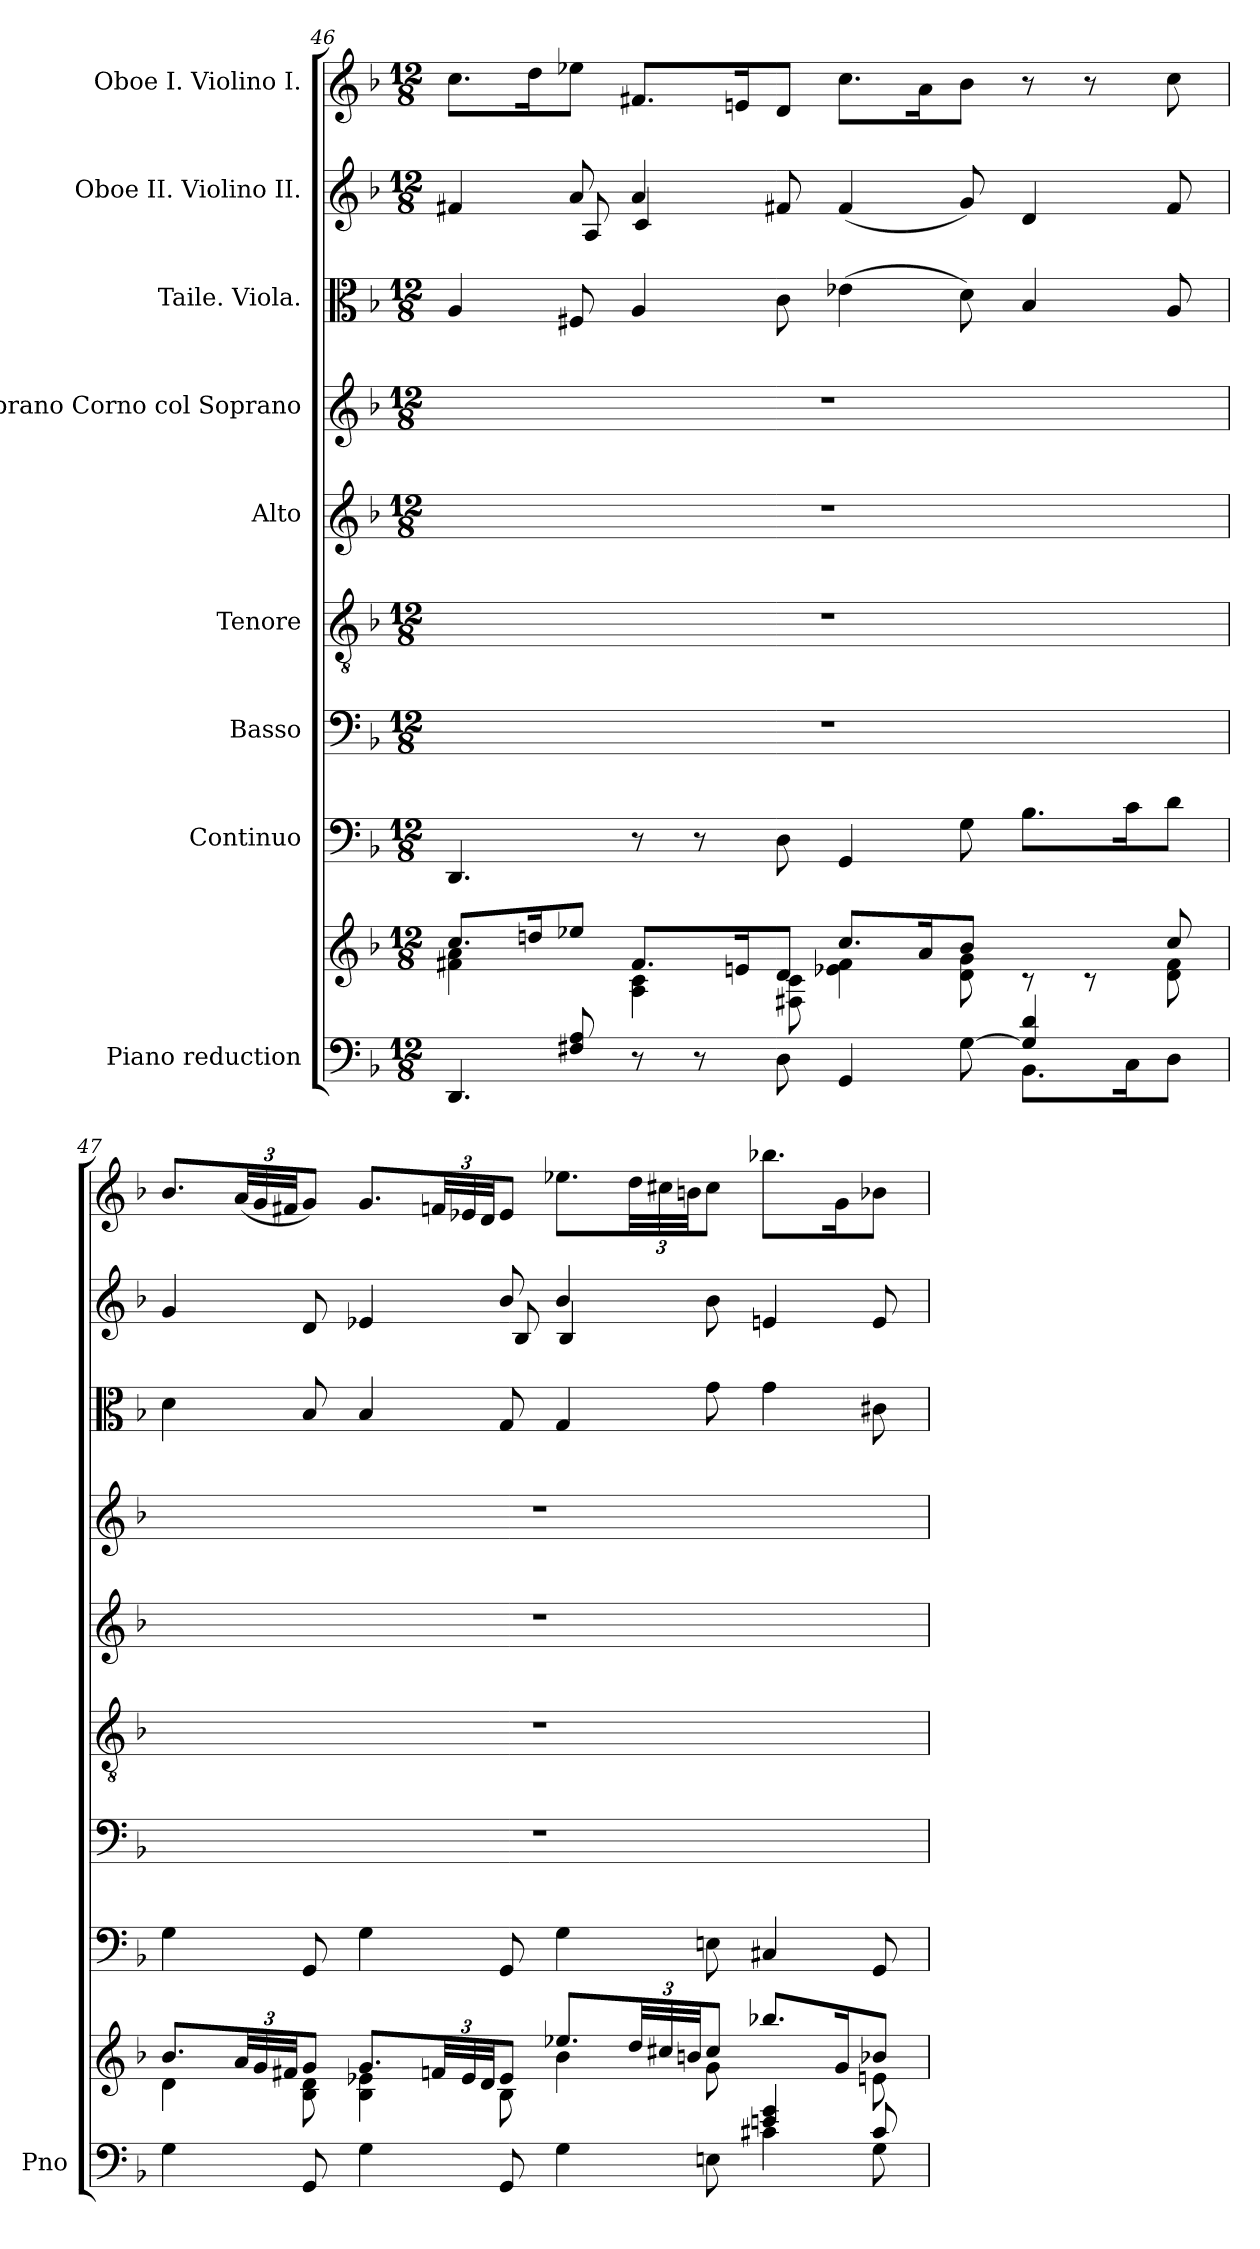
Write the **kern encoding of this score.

**kern	**kern	**kern	**kern	**kern	**kern	**kern	**kern	**kern	**kern
*part9	*part9	*part8	*part7	*part6	*part5	*part4	*part3	*part2	*part1
*staff10	*staff9	*staff8	*staff7	*staff6	*staff5	*staff4	*staff3	*staff2	*staff1
*I"Piano reduction	*	*I"Continuo	*I"Basso	*I"Tenore	*I"Alto	*I"Soprano Corno col Soprano	*I"Taile. Viola.	*I"Oboe II. Violino II.	*I"Oboe I. Violino I.
*I'Pno	*	*	*	*	*	*	*	*	*
!!LO:PB:g=z
*clefF4	*clefG2	*clefF4	*clefF4	*clefGv2	*clefG2	*clefG2	*clefC3	*clefG2	*clefG2
*k[b-]	*k[b-]	*k[b-]	*k[b-]	*k[b-]	*k[b-]	*k[b-]	*k[b-]	*k[b-]	*k[b-]
*M12/8	*M12/8	*M12/8	*M12/8	*M12/8	*M12/8	*M12/8	*M12/8	*M12/8	*M12/8
=46	=46	=46	=46	=46	=46	=46	=46	=46	=46
*^	*^	*	*	*	*	*	*	*^	*
4ryy	4.DD/	8.cc/L	4f#X\ 4a\	4.DD/	1.r	1.r	1.r	1.r	4A/	4f#X/	4ryy	8.cc\L
.	.	16ddn/K	.	.	.	.	.	.	.	.	.	16dd\K
8F#X/ 8A/	.	8ee-X/J	8ryy	.	.	.	.	.	8F#X/	8a!/	8A/	8ee-X\J
2.ryy	8r	8.f#/L	4A\ 4c\	8r	.	.	.	.	4A/	4a!/	4c/	8.f#X/L
.	8r	.	.	8r	.	.	.	.	.	.	.	.
.	.	16en/K	.	.	.	.	.	.	.	.	.	16en/K
.	8D\	8d/J	8F#X\ 8c\	8D\	.	.	.	.	8c\	8f#X/	8ryy	8d/J
.	4GG/	8.cc/L	4e-X\ 4f#\	4GG/	.	.	.	.	(>4e-X\	(<4f#/	2.ryy	8.cc\L
.	.	16a/K	.	.	.	.	.	.	.	.	.	16a\K
.	[8G\	8b-/J	8d\ 8g\	8G\	.	.	.	.	8d\)	8g/)	.	8b-\J
4G/] 4d/	8.BB-\L	8rc	4ryy	8.B-\L	.	.	.	.	4B-/	4d/	.	8r
.	.	8rc	.	.	.	.	.	.	.	.	.	8r
.	16C\K	.	.	16c\K	.	.	.	.	.	.	.	.
8ryy	8D\J	8cc/	8d\ 8f#\	8d\J	.	.	.	.	8A/	8f#/	.	8cc\
=47	=47	=47	=47	=47	=47	=47	=47	=47	=47	=47	=47	=47
4G\	2.ryy	8.b-/L	4d\	4G\	1.r	1.r	1.r	1.r	4d\	4g/	4.ryy	8.b-/L
*	*	*Xbrackettup	*	*	*	*	*	*	*	*	*	*Xbrackettup
.	.	48a/LL	.	.	.	.	.	.	.	.	.	(<48a/LL
.	.	48g/	.	.	.	.	.	.	.	.	.	48g/
.	.	48f#X/JJ	.	.	.	.	.	.	.	.	.	48f#X/JJ
8GG/	.	8g/J	8B-\ 8d\	8GG/	.	.	.	.	8B-/	8d/	.	8g/J)
4G\	.	8.g/L	4B-\ 4e-X\	4G\	.	.	.	.	4B-/	4e-X/	4ryy	8.g/L
.	.	48fn/LL	.	.	.	.	.	.	.	.	.	48fn/LL
.	.	48e-/	.	.	.	.	.	.	.	.	.	48e-X/
.	.	48d/JJ	.	.	.	.	.	.	.	.	.	48d/JJ
8GG/	.	8e-/J	8B-\	8GG/	.	.	.	.	8G/	8b-!/	8B-/	8e-/J
4G\	4.ryy	8.ee-X/L	4b-\	4G\	.	.	.	.	4G/	4b-!/	4B-/	8.ee-X\L
.	.	48dd/LL	.	.	.	.	.	.	.	.	.	48dd\LL
.	.	48cc#X/	.	.	.	.	.	.	.	.	.	48cc#X\
.	.	48bn/JJ	.	.	.	.	.	.	.	.	.	48bn\JJ
8En\	.	8cc#/J	8g\	8En\	.	.	.	.	8g\	8b-\	2ryy	8cc#\J
4en/ 4g/	4c#X\	8.bb-X/L	4ryy	4C#X/	.	.	.	.	4g\	4en/	.	8.bb-X\L
.	.	16g/K	.	.	.	.	.	.	.	.	.	16g\K
8c#/	8G\	8b-X/J	8en\	8GG/	.	.	.	.	8c#X\	8e/	.	8b-X\J
*v	*v	*	*	*	*	*	*	*	*	*v	*v	*
*	*v	*v	*	*	*	*	*	*	*	*
=	=	=	=	=	=	=	=	=	=
*-	*-	*-	*-	*-	*-	*-	*-	*-	*-
